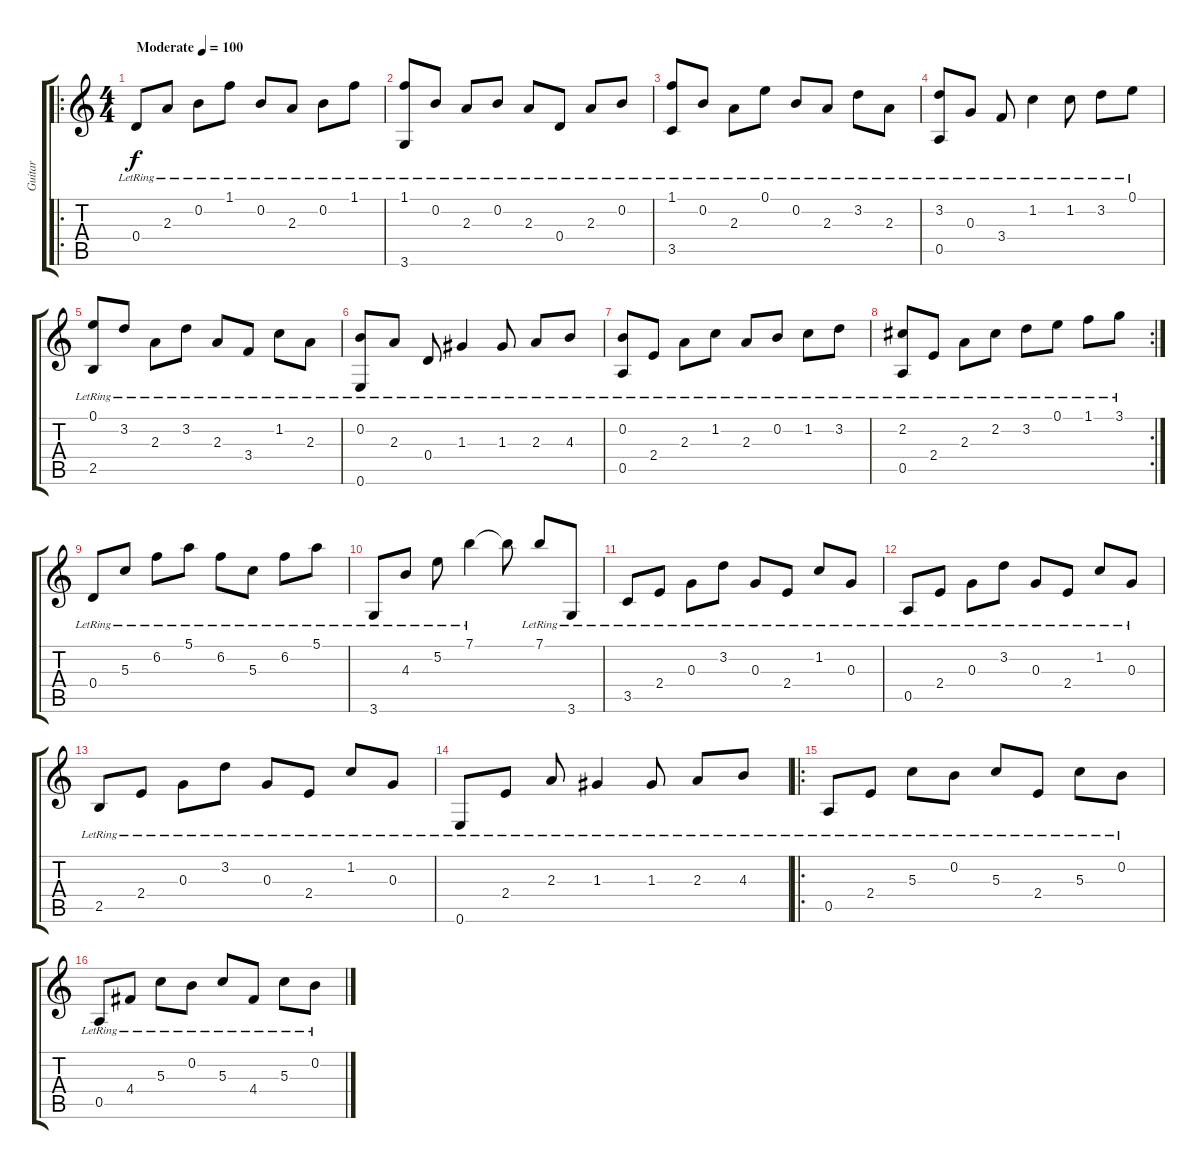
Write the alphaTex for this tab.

\track ("Guitar" "Guitar") {instrument acousticguitarsteel}
\staff {score tabs}
\tuning (E4 B3 G3 D3 A2 E2) {hide}
\ro
\ts (4 4)
\tempo (100 "Moderate")
\clef g2
\ks c
0.4{lr}.8{dy f instrument acousticguitarsteel} 2.3{lr}.8 0.2{lr}.8 1.1{lr}.8 0.2{lr}.8 2.3{lr}.8 0.2{lr}.8 1.1{lr}.8 |
(1.1{lr} 3.6{lr}).8 0.2{lr}.8 2.3{lr}.8 0.2{lr}.8 2.3{lr}.8 0.4{lr}.8 2.3{lr}.8 0.2{lr}.8 |
(1.1{lr} 3.5{lr}).8 0.2{lr}.8 2.3{lr}.8 0.1{lr}.8 0.2{lr}.8 2.3{lr}.8 3.2{lr}.8 2.3{lr}.8 |
(3.2{lr} 0.5{lr}).8 0.3{lr}.8 3.4{lr}.8 1.2{lr}.4 1.2{lr}.8 3.2{lr}.8 0.1{lr}.8 |
(0.1{lr} 2.5{lr}).8 3.2{lr}.8 2.3{lr}.8 3.2{lr}.8 2.3{lr}.8 3.4{lr}.8 1.2{lr}.8 2.3{lr}.8 |
(0.2{lr} 0.6{lr}).8 2.3{lr}.8 0.4{lr}.8 1.3{lr}.4 1.3{lr}.8 2.3{lr}.8 4.3{lr}.8 |
(0.2{lr} 0.5{lr}).8 2.4{lr}.8 2.3{lr}.8 1.2{lr}.8 2.3{lr}.8 0.2{lr}.8 1.2{lr}.8 3.2{lr}.8 |
\rc 2
(2.2{lr} 0.5{lr}).8 2.4{lr}.8 2.3{lr}.8 2.2{lr}.8 3.2{lr}.8 0.1{lr}.8 1.1{lr}.8 3.1{lr}.8 |
0.4{lr}.8 5.3{lr}.8 6.2{lr}.8 5.1{lr}.8 6.2{lr}.8 5.3{lr}.8 6.2{lr}.8 5.1{lr}.8 |
3.6{lr}.8 4.3{lr}.8 5.2{lr}.8 7.1{lr}.4 7.1{t}.8 7.1{lr}.8 3.6{lr}.8 |
3.5{lr}.8 2.4{lr}.8 0.3{lr}.8 3.2{lr}.8 0.3{lr}.8 2.4{lr}.8 1.2{lr}.8 0.3{lr}.8 |
0.5{lr}.8 2.4{lr}.8 0.3{lr}.8 3.2{lr}.8 0.3{lr}.8 2.4{lr}.8 1.2{lr}.8 0.3{lr}.8 |
2.5{lr}.8 2.4{lr}.8 0.3{lr}.8 3.2{lr}.8 0.3{lr}.8 2.4{lr}.8 1.2{lr}.8 0.3{lr}.8 |
0.6{lr}.8 2.4{lr}.8 2.3{lr}.8 1.3{lr}.4 1.3{lr}.8 2.3{lr}.8 4.3{lr}.8 |
\ro
0.5{lr}.8 2.4{lr}.8 5.3{lr}.8 0.2{lr}.8 5.3{lr}.8 2.4{lr}.8 5.3{lr}.8 0.2{lr}.8 |
0.5{lr}.8 4.4{lr}.8 5.3{lr}.8 0.2{lr}.8 5.3{lr}.8 4.4{lr}.8 5.3{lr}.8 0.2{lr}.8
